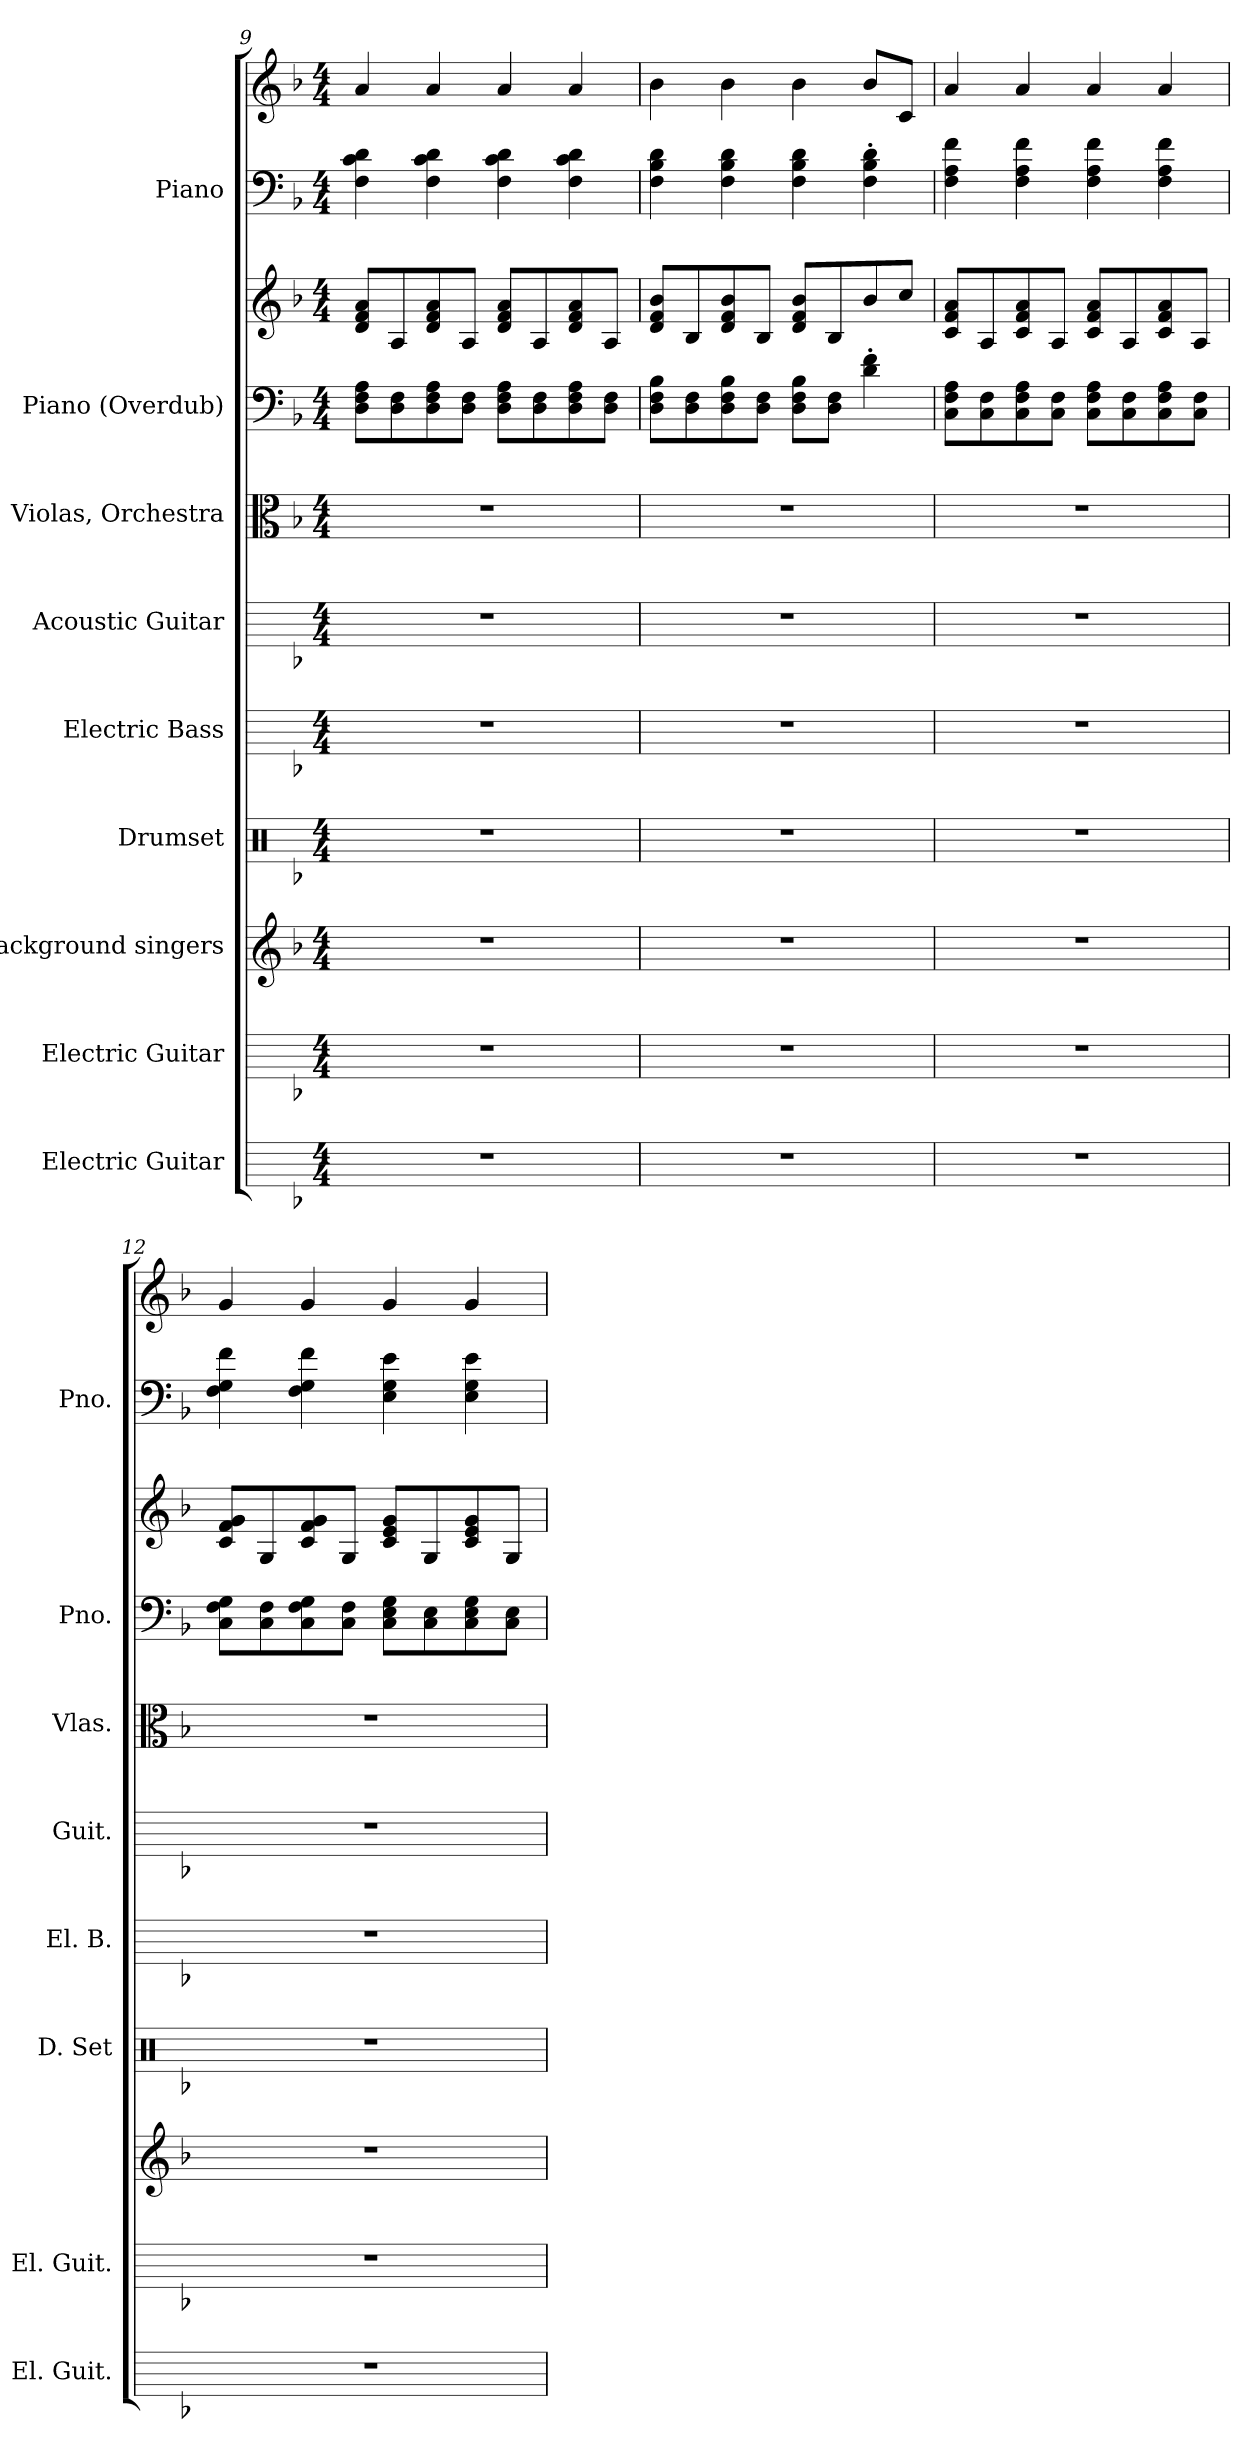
**kern	**kern	**kern	**kern	**kern	**kern	**kern	**kern	**kern	**kern	**kern
*part9	*part8	*part7	*part6	*part5	*part4	*part3	*part2	*part2	*part1	*part1
*staff11	*staff10	*staff9	*staff8	*staff7	*staff6	*staff5	*staff4	*staff3	*staff2	*staff1
*I"Electric Guitar	*I"Electric Guitar	*I"Background singers	*I"Drumset	*I"Electric Bass	*I"Acoustic Guitar	*I"Violas, Orchestra	*I"Piano (Overdub)	*	*I"Piano	*
*I'El. Guit.	*I'El. Guit.	*	*I'D. Set	*I'El. B.	*I'Guit.	*I'Vlas.	*I'Pno.	*	*I'Pno.	*
*	*	*clefG2	*clefX	*	*	*clefC3	*clefF4	*clefG2	*clefF4	*clefG2
*	*	*	*	*ITrd7c12	*	*	*	*	*	*
*k[b-]	*k[b-]	*k[b-]	*k[b-]	*k[b-]	*k[b-]	*k[b-]	*k[b-]	*k[b-]	*k[b-]	*k[b-]
*M4/4	*M4/4	*M4/4	*M4/4	*M4/4	*M4/4	*M4/4	*M4/4	*M4/4	*M4/4	*M4/4
=9	=9	=9	=9	=9	=9	=9	=9	=9	=9	=9
1r	1r	1r	1r	1r	1r	1r	8D\ 8F\ 8A\L	8d/ 8f/ 8a/L	4F\ 4c\ 4d\	4a/
.	.	.	.	.	.	.	8D\ 8F\	8A/	.	.
.	.	.	.	.	.	.	8D\ 8F\ 8A\	8d/ 8f/ 8a/	4F\ 4c\ 4d\	4a/
.	.	.	.	.	.	.	8D\ 8F\J	8A/J	.	.
.	.	.	.	.	.	.	8D\ 8F\ 8A\L	8d/ 8f/ 8a/L	4F\ 4c\ 4d\	4a/
.	.	.	.	.	.	.	8D\ 8F\	8A/	.	.
.	.	.	.	.	.	.	8D\ 8F\ 8A\	8d/ 8f/ 8a/	4F\ 4c\ 4d\	4a/
.	.	.	.	.	.	.	8D\ 8F\J	8A/J	.	.
!!LO:PB:g=z
=10	=10	=10	=10	=10	=10	=10	=10	=10	=10	=10
1r	1r	1r	1r	1r	1r	1r	8D\ 8F\ 8B-\L	8d/ 8f/ 8b-/L	4F\ 4B-\ 4d\	4b-\
.	.	.	.	.	.	.	8D\ 8F\	8B-/	.	.
.	.	.	.	.	.	.	8D\ 8F\ 8B-\	8d/ 8f/ 8b-/	4F\ 4B-\ 4d\	4b-\
.	.	.	.	.	.	.	8D\ 8F\J	8B-/J	.	.
.	.	.	.	.	.	.	8D\ 8F\ 8B-\L	8d/ 8f/ 8b-/L	4F\ 4B-\ 4d\	4b-\
.	.	.	.	.	.	.	8D\ 8F\J	8B-/	.	.
.	.	.	.	.	.	.	4d\' 4f\'	8b-/	4F\' 4B-\' 4d\'	8b-/L
.	.	.	.	.	.	.	.	8cc/J	.	8c/J
=11	=11	=11	=11	=11	=11	=11	=11	=11	=11	=11
1r	1r	1r	1r	1r	1r	1r	8C\ 8F\ 8A\L	8c/ 8f/ 8a/L	4F\ 4A\ 4f\	4a/
.	.	.	.	.	.	.	8C\ 8F\	8A/	.	.
.	.	.	.	.	.	.	8C\ 8F\ 8A\	8c/ 8f/ 8a/	4F\ 4A\ 4f\	4a/
.	.	.	.	.	.	.	8C\ 8F\J	8A/J	.	.
.	.	.	.	.	.	.	8C\ 8F\ 8A\L	8c/ 8f/ 8a/L	4F\ 4A\ 4f\	4a/
.	.	.	.	.	.	.	8C\ 8F\	8A/	.	.
.	.	.	.	.	.	.	8C\ 8F\ 8A\	8c/ 8f/ 8a/	4F\ 4A\ 4f\	4a/
.	.	.	.	.	.	.	8C\ 8F\J	8A/J	.	.
=12	=12	=12	=12	=12	=12	=12	=12	=12	=12	=12
1r	1r	1r	1r	1r	1r	1r	8C\ 8F\ 8G\L	8c/ 8f/ 8g/L	4F\ 4G\ 4f\	4g/
.	.	.	.	.	.	.	8C\ 8F\	8G/	.	.
.	.	.	.	.	.	.	8C\ 8F\ 8G\	8c/ 8f/ 8g/	4F\ 4G\ 4f\	4g/
.	.	.	.	.	.	.	8C\ 8F\J	8G/J	.	.
.	.	.	.	.	.	.	8C\ 8E\ 8G\L	8c/ 8e/ 8g/L	4E\ 4G\ 4e\	4g/
.	.	.	.	.	.	.	8C\ 8E\	8G/	.	.
.	.	.	.	.	.	.	8C\ 8E\ 8G\	8c/ 8e/ 8g/	4E\ 4G\ 4e\	4g/
.	.	.	.	.	.	.	8C\ 8E\J	8G/J	.	.
=	=	=	=	=	=	=	=	=	=	=
*-	*-	*-	*-	*-	*-	*-	*-	*-	*-	*-
